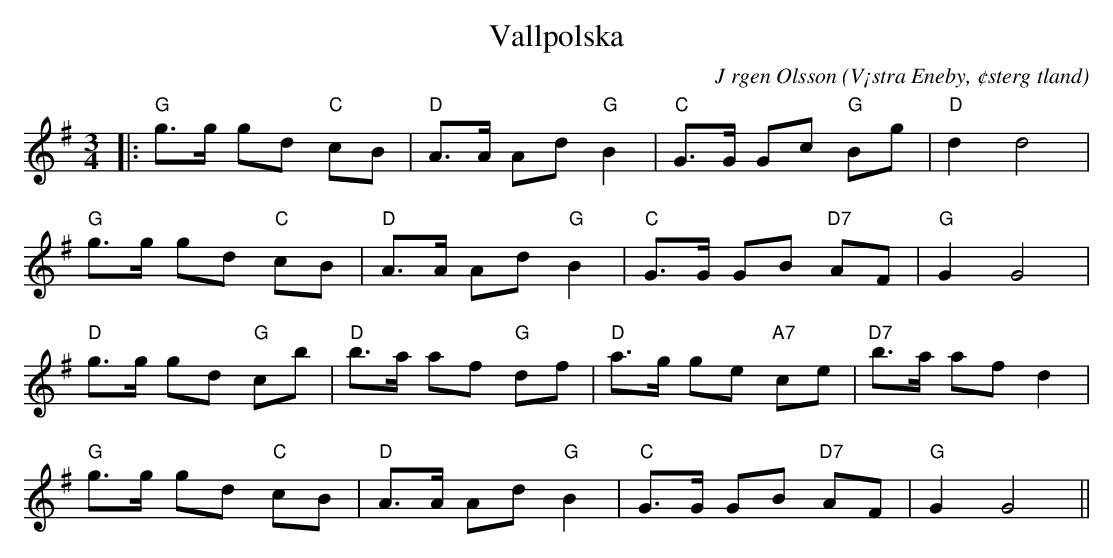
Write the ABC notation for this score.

X:1
T:Vallpolska
C:J rgen Olsson
O:V¡stra Eneby, ¢sterg tland
M:3/4
L:1/8
K:G
V:1
|:"G"g>g gd "C" cB| "D"A>A Ad "G"B2|"C"G>G Gc "G" Bg|"D"d2 d4|
"G"g>g gd "C" cB| "D"A>A Ad "G"B2|"C"G>G GB "D7" AF|"G"G2 G4|
"D"g>g gd "G" cb| "D"b>a af "G"df|"D"a>g ge "A7" ce|"D7"b>a af d2|
"G"g>g gd "C" cB| "D"A>A Ad "G"B2|"C"G>G GB "D7" AF|"G"G2 G4||
V:2
